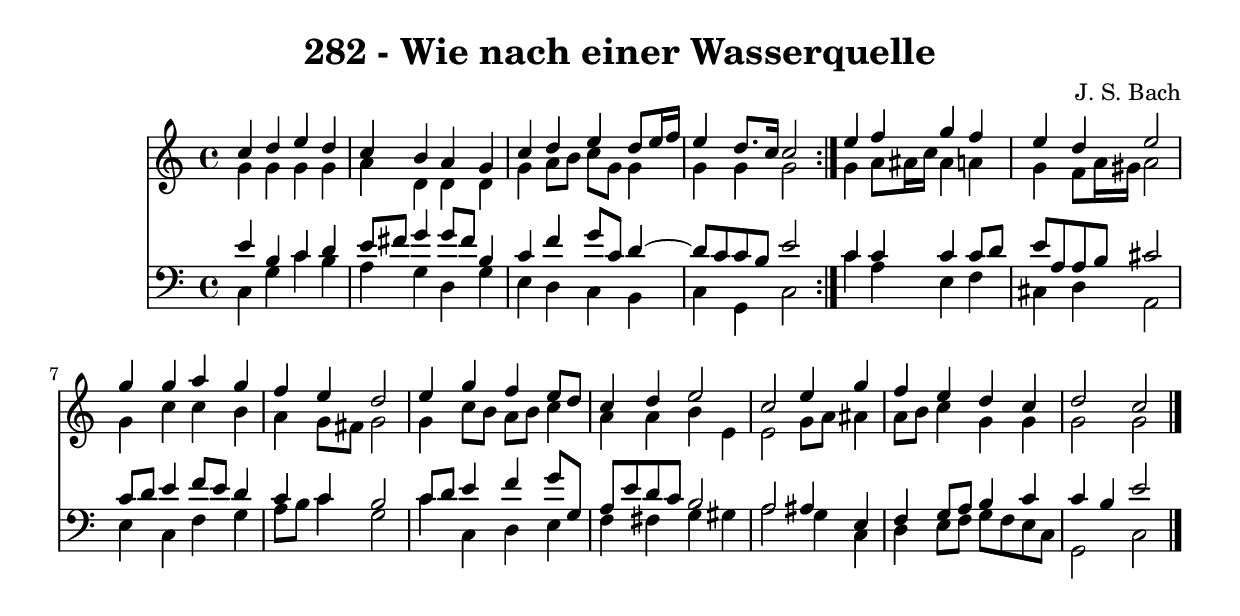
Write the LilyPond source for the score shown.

\version "2.10.33"

\header {
  title = "282 - Wie nach einer Wasserquelle"
  composer = "J. S. Bach"
}


global = {
  \time 4/4
  \key c \major
}


soprano = \relative c'' {
  \repeat volta 2 {
    c4 d4 e4 d4 
    c4 b4 a4 g4 
    c4 d4 e4 d8 e16 f16 
    e4 d8. c16 c2 }
  e4 f4 g4 f4   %5
  e4 d4 e2 
  g4 g4 a4 g4 
  f4 e4 d2 
  e4 g4 f4 e8 d8 
  c4 d4 e2   %10
  c2 e4 g4 
  f4 e4 d4 c4 
  d2 c2 
  
}

alto = \relative c'' {
  \repeat volta 2 {
    g4 g4 g4 g4 
    a4 d,4 d4 d4 
    g4 a8 b8 c8 g8 g4 
    g4 g4 g2 }
  g4 a8 ais16 c16 ais4 a4   %5
  g4 f8 a16 gis16 a2 
  g4 c4 c4 b4 
  a4 g8 fis8 g2 
  g4 c8 b8 a8 b8 c4 
  a4 a4 b4 e,4   %10
  e2 g8 a8 ais4 
  a8 b8 c4 g4 g4 
  g2 g2 
  
}

tenor = \relative c' {
  \repeat volta 2 {
    e4 b4 c4 d4 
    e8 fis8 g4 g8 fis8 b,4 
    c4 f4 g8 c,8 d4~ 
    d8 c8 c8 b8 e2 }
  c4 c4 c4 c8 d8   %5
  e8 a,8 a8 b8 cis2 
  c8 d8 e4 f8 e8 d4 
  c4 c4 b2 
  c8 d8 e4 f4 g8 g,8 
  a8 e'8 d8 c8 b2   %10
  a2 ais4 e4 
  f4 g8 a8 b4 c4 
  c4 b4 e2 
  
}

baixo = \relative c {
  \repeat volta 2 {
    c4 g'4 c4 b4 
    a4 g4 d4 g4 
    e4 d4 c4 b4 
    c4 g4 c2 }
  c'4 a4 e4 f4   %5
  cis4 d4 a2 
  e'4 c4 f4 g4 
  a8 b8 c4 g2 
  c4 c,4 d4 e4 
  f4 fis4 g4 gis4   %10
  a2 g4 c,4 
  d4 e8 f8 g8 f8 e8 c8 
  g2 c2 
  
}

\score {
  <<
    \new Staff {
      <<
        \global
        \new Voice = "1" { \voiceOne \soprano }
        \new Voice = "2" { \voiceTwo \alto }
      >>
    }
    \new Staff {
      <<
        \global
        \clef "bass"
        \new Voice = "1" {\voiceOne \tenor }
        \new Voice = "2" { \voiceTwo \baixo \bar "|."}
      >>
    }
  >>
}